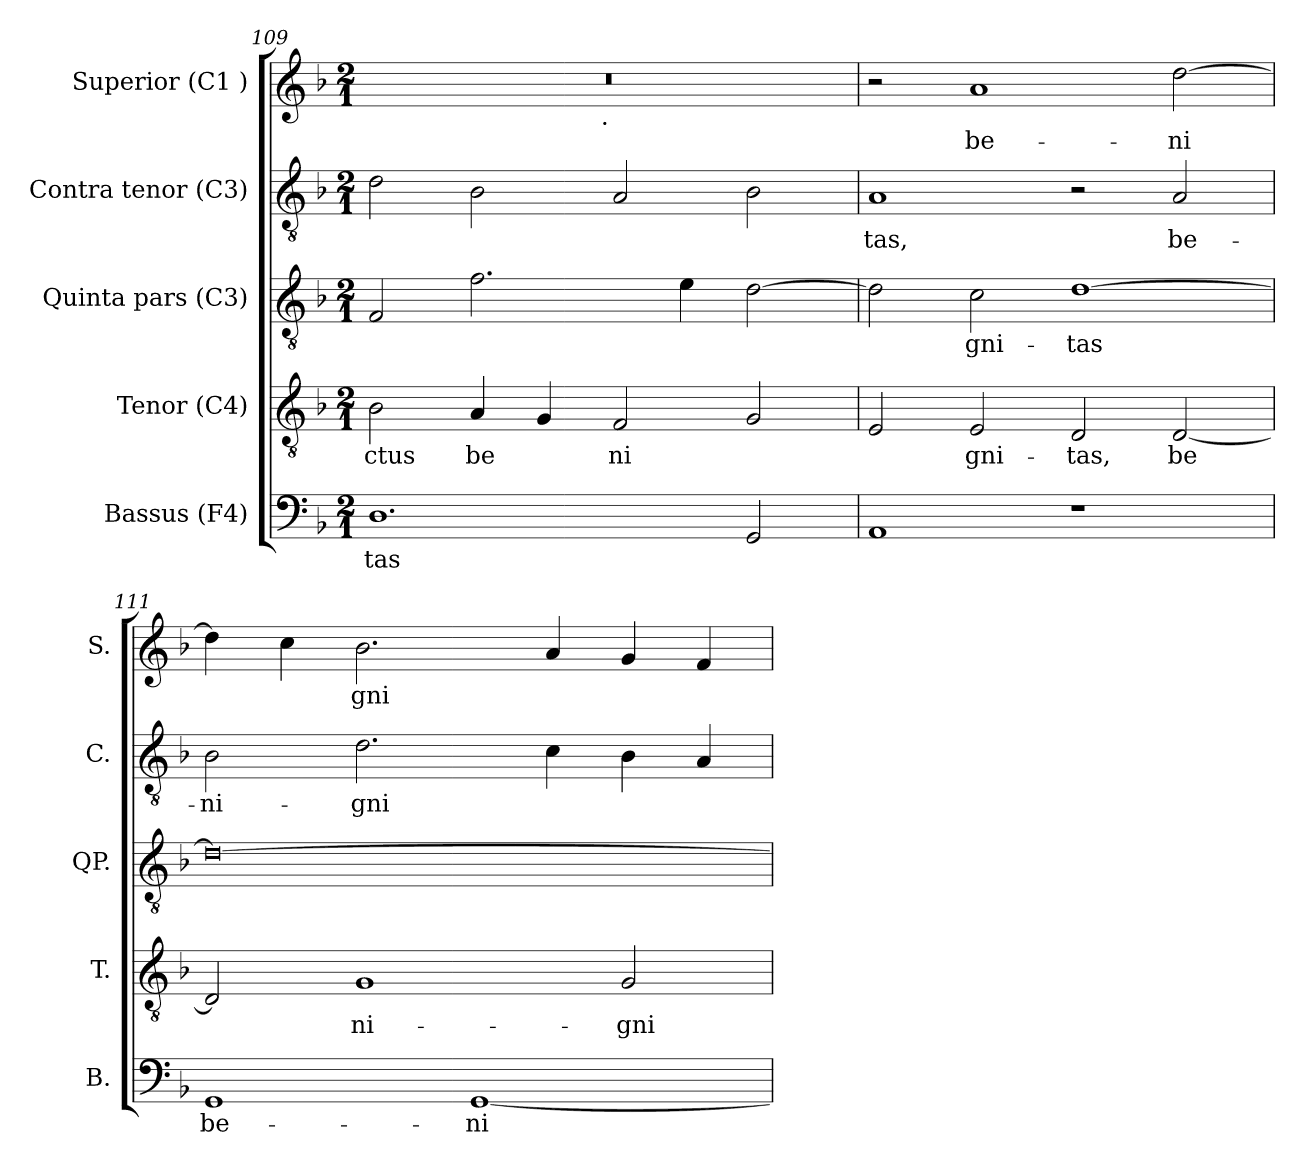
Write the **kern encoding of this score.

**kern	**text	**kern	**text	**kern	**text	**kern	**text	**kern	**text
*part5	*part5	*part4	*part4	*part3	*part3	*part2	*part2	*part1	*part1
*staff5	*staff5	*staff4	*staff4	*staff3	*staff3	*staff2	*staff2	*staff1	*staff1
*I"Bassus (F4)	*	*I"Tenor (C4)	*	*I"Quinta pars (C3)	*	*I"Contra tenor (C3)	*	*I"Superior (C1 )	*
*I'B.	*	*I'T.	*	*I'QP.	*	*I'C.	*	*I'S.	*
*clefF4	*	*clefGv2	*	*clefGv2	*	*clefGv2	*	*clefG2	*
*k[b-]	*	*k[b-]	*	*k[b-]	*	*k[b-]	*	*k[b-]	*
*F:	*	*F:	*	*F:	*	*F:	*	*F:	*
*M2/1	*	*M2/1	*	*M2/1	*	*M2/1	*	*M2/1	*
=109	=109	=109	=109	=109	=109	=109	=109	=109	=109
!	!LO:LY:b:cj	!	!LO:LY:b:rj	!	!LO:LY:b:cj	!	!LO:LY:b:rj	!	!
*	*	*	*	*	*	*	*	*^	*
1.D	-tas	2B-\	-ctus	2F/	--	2d\	--	0r	2ryy	.
!	!	!	!LO:LY:b:rj	!	!LO:LY:b:cj	!	!LO:LY:b:rj	!	!	!
.	.	4A/	be-	2.f\	--	2B-\	--	.	4ryy	.
!	!	!	!LO:LY:b:rj	!	!	!	!	!	!	!
.	.	4G/	--	.	.	.	.	.	8...ryy	.
!	!	!	!	!	!	!	!	!	!LO:TX:b:t=.	!
.	.	.	.	.	.	.	.	.	1ryy	.
!	!	!	!LO:LY:b:rj	!	!	!	!LO:LY:b:rj	!	!	!
.	.	2F/	-ni-	.	.	2A/	--	.	.	.
!	!	!	!	!	!LO:LY:b:cj	!	!	!	!	!
.	.	.	.	4e\	--	.	.	.	.	.
!	!LO:LY:b:cj	!	!LO:LY:b:rj	!	!LO:LY:b:cj	!	!LO:LY:b:rj	!	!	!
2GG/	.	2G/	--	[>2d\	--	2B-\	--	.	.	.
.	.	.	.	.	.	.	.	.	64ryy	.
=110	=110	=110	=110	=110	=110	=110	=110	=110	=110	=110
!	!LO:LY:b:cj	!	!LO:LY:b:rj	!	!LO:LY:b:cj	!	!LO:LY:b:rj	!	!	!
*	*	*	*	*	*	*	*	*v	*v	*
1AA	.	2E/	--	2d\]	--	1A	-tas,	2r	.
!	!	!	!LO:LY:b:rj	!	!LO:LY:b:cj	!	!	!	!LO:LY:b:rj
.	.	2E/	-gni-	2c\	-gni-	.	.	1a	be-
!	!	!	!LO:LY:b:rj	!	!LO:LY:b:cj	!	!	!	!
1r	.	2D/	-tas,	[>1d	-tas	2r	.	.	.
!	!	!	!LO:LY:b:rj	!	!	!	!LO:LY:b:rj	!	!LO:LY:b:rj
.	.	[<2D/	be-	.	.	2A/	be-	[>2dd\	-ni-
=111	=111	=111	=111	=111	=111	=111	=111	=111	=111
!	!LO:LY:b:cj	!	!LO:LY:b:rj	!	!LO:LY:b:cj	!	!LO:LY:b:rj	!	!LO:LY:b:rj
1GG	be-	2D/]	--	0d_>	.	2B-\	-ni-	4dd\]	--
!	!	!	!	!	!	!	!	!	!LO:LY:b:rj
.	.	.	.	.	.	.	.	4cc\	--
!	!	!	!LO:LY:b:rj	!	!	!	!LO:LY:b:rj	!	!LO:LY:b:rj
.	.	1G	-ni-	.	.	2.d\	-gni-	2.b-\	-gni-
!	!LO:LY:b:cj	!	!	!	!	!	!	!	!
[>1GG	-ni-	.	.	.	.	.	.	.	.
!	!	!	!	!	!	!	!LO:LY:b:rj	!	!LO:LY:b:rj
.	.	.	.	.	.	4c\	--	4a/	--
!	!	!	!LO:LY:b:rj	!	!	!	!LO:LY:b:rj	!	!LO:LY:b:rj
.	.	2G/	-gni-	.	.	4B-\	--	4g/	--
!	!	!	!	!	!	!	!LO:LY:b:rj	!	!LO:LY:b:rj
.	.	.	.	.	.	4A/	--	4f/	--
=	=	=	=	=	=	=	=	=	=
*-	*-	*-	*-	*-	*-	*-	*-	*-	*-
